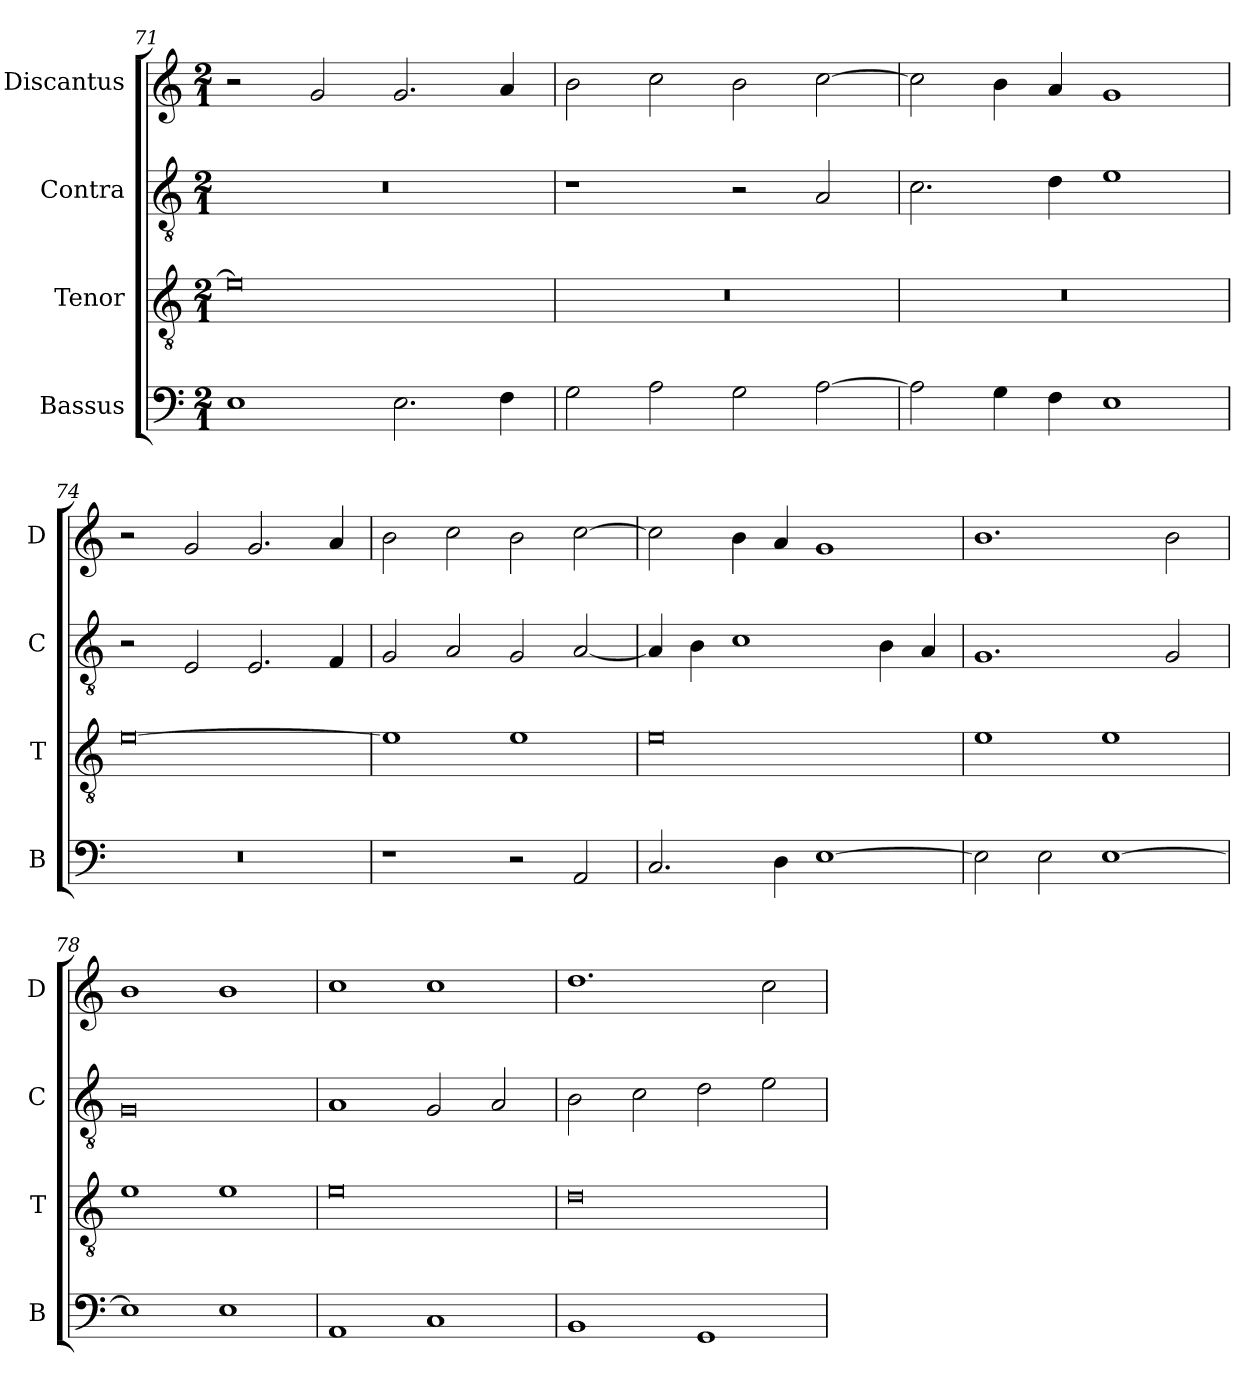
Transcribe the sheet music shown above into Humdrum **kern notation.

**kern	**kern	**kern	**kern
*part4	*part3	*part2	*part1
*staff4	*staff3	*staff2	*staff1
*I"Bassus	*I"Tenor	*I"Contra	*I"Discantus
*I'B	*I'T	*I'C	*I'D
*clefF4	*clefGv2	*clefGv2	*clefG2
*k[]	*k[]	*k[]	*k[]
*M2/1	*M2/1	*M2/1	*M2/1
=71	=71	=71	=71
1E	0e]	0r	2r
.	.	.	2g/
2.E\	.	.	2.g/
4F\	.	.	4a/
=72	=72	=72	=72
2G\	0r	1r	2b\
2A\	.	.	2cc\
2G\	.	2r	2b\
[2A\	.	2A/	[2cc\
=73	=73	=73	=73
2A\]	0r	2.c\	2cc\]
4G\	.	.	4b\
4F\	.	4d\	4a/
1E	.	1e	1g
=74	=74	=74	=74
0r	[0e	2r	2r
.	.	2E/	2g/
.	.	2.E/	2.g/
.	.	4F/	4a/
=75	=75	=75	=75
1r	1e]	2G/	2b\
.	.	2A/	2cc\
2r	1e	2G/	2b\
2AA/	.	[2A/	[2cc\
=76	=76	=76	=76
2.C/	0e	4A/]	2cc\]
.	.	4B\	.
.	.	1c	4b\
4D\	.	.	4a/
[1E	.	.	1g
.	.	4B\	.
.	.	4A/	.
=77	=77	=77	=77
2E\]	1e	1.G	1.b
2E\	.	.	.
[1E	1e	.	.
.	.	2G/	2b\
=78	=78	=78	=78
1E]	1e	0G	1b
1E	1e	.	1b
=79	=79	=79	=79
1AA	0e	1A	1cc
1C	.	2G/	1cc
.	.	2A/	.
=80	=80	=80	=80
1BB	0d	2B\	1.dd
.	.	2c\	.
1GG	.	2d\	.
.	.	2e\	2cc\
=	=	=	=
*-	*-	*-	*-
